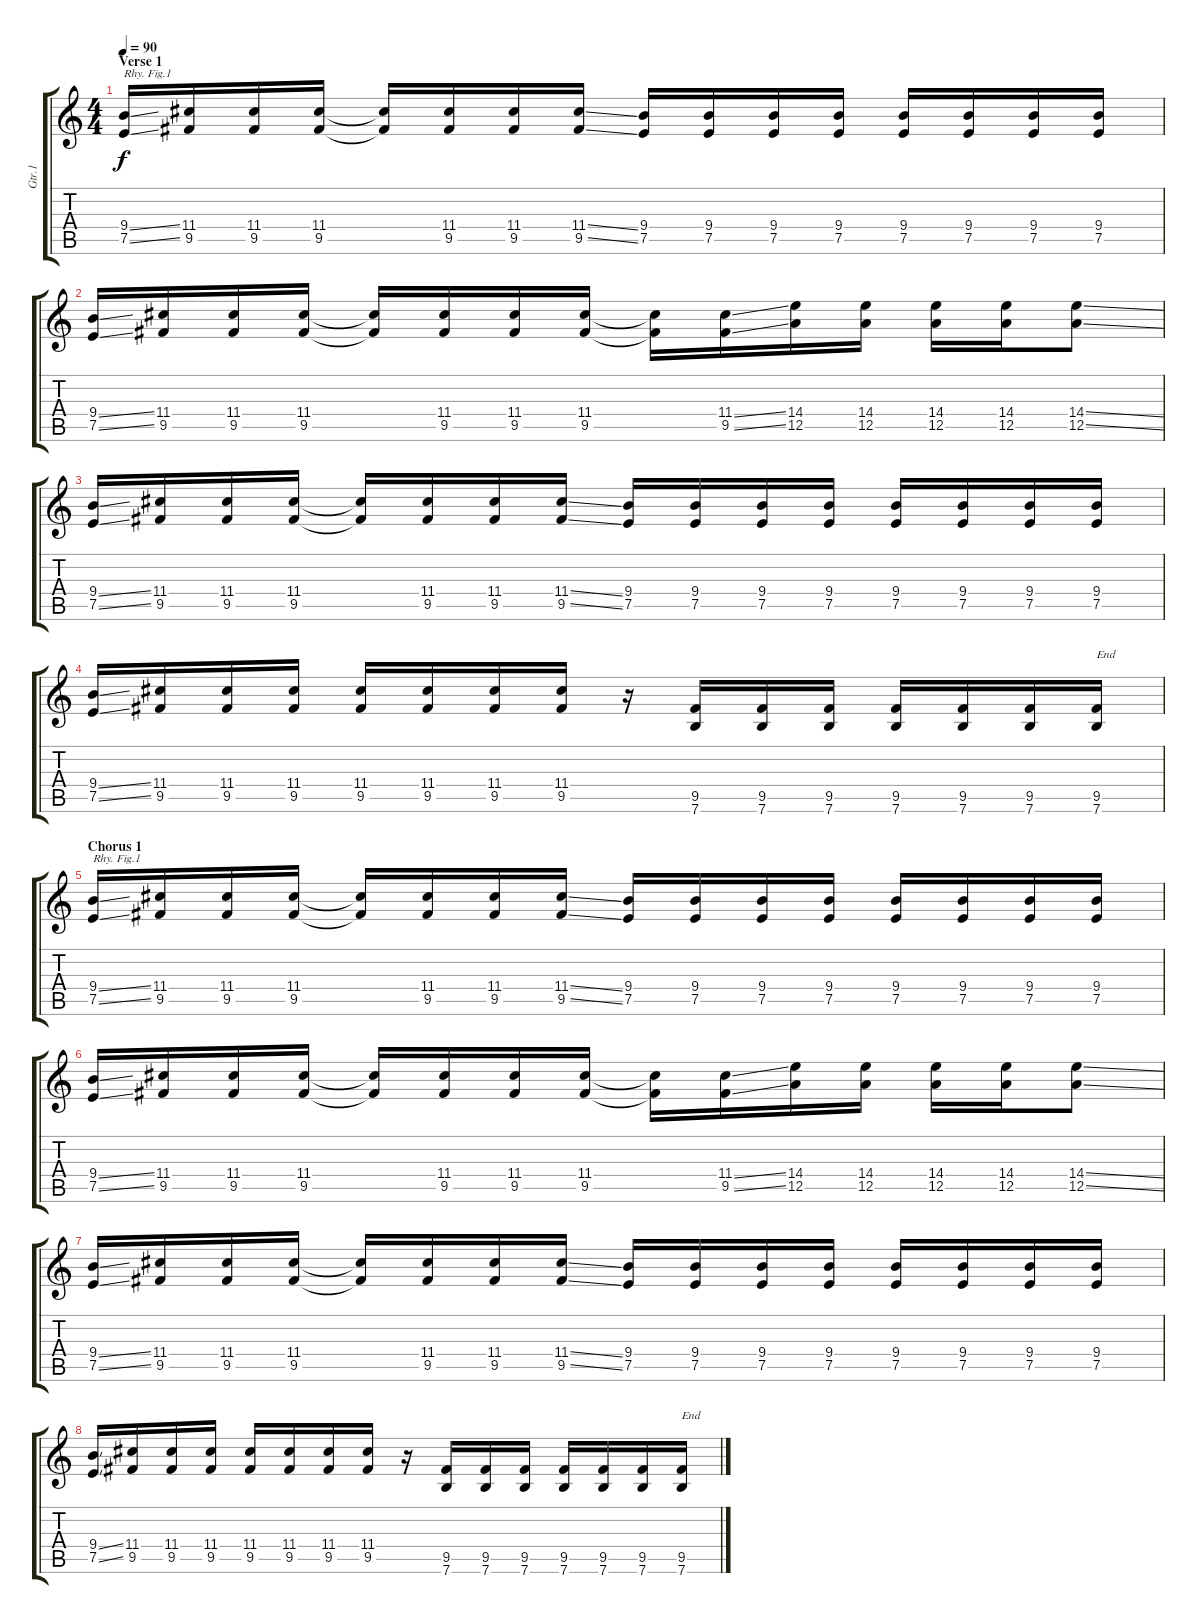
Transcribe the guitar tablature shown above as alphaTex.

\track ("Gtr.1" "Gtr.1") {instrument electricguitarclean}
\staff {score tabs}
\tuning (E4 B3 G3 D3 A2 E2) {hide}
\ts (4 4)
\section ("" "Verse 1")
\tempo 90
\clef g2
\ks c
(9.4{ss} 7.5{ss}).16{txt "Rhy. Fig.1" dy f} (11.4 9.5).16 (11.4 9.5).16 (11.4 9.5).16 (11.4{t} 9.5{t}).16 (11.4 9.5).16 (11.4 9.5).16 (11.4{ss} 9.5{ss}).16 (9.4 7.5).16 (9.4 7.5).16 (9.4 7.5).16 (9.4 7.5).16 (9.4 7.5).16 (9.4 7.5).16 (9.4 7.5).16 (9.4 7.5).16 |
(9.4{ss} 7.5{ss}).16 (11.4 9.5).16 (11.4 9.5).16 (11.4 9.5).16 (11.4{t} 9.5{t}).16 (11.4 9.5).16 (11.4 9.5).16 (11.4 9.5).16 (11.4{t} 9.5{t}).16 (11.4{ss} 9.5{ss}).16 (14.4 12.5).16 (14.4 12.5).16 (14.4 12.5).16 (14.4 12.5).16 (14.4{ss} 12.5{ss}).8 |
(9.4{ss} 7.5{ss}).16 (11.4 9.5).16 (11.4 9.5).16 (11.4 9.5).16 (11.4{t} 9.5{t}).16 (11.4 9.5).16 (11.4 9.5).16 (11.4{ss} 9.5{ss}).16 (9.4 7.5).16 (9.4 7.5).16 (9.4 7.5).16 (9.4 7.5).16 (9.4 7.5).16 (9.4 7.5).16 (9.4 7.5).16 (9.4 7.5).16 |
(9.4{ss} 7.5{ss}).16 (11.4 9.5).16 (11.4 9.5).16 (11.4 9.5).16 (11.4 9.5).16 (11.4 9.5).16 (11.4 9.5).16 (11.4 9.5).16 r.16 (9.5 7.6).16 (9.5 7.6).16 (9.5 7.6).16 (9.5 7.6).16 (9.5 7.6).16 (9.5 7.6).16 (9.5 7.6).16{txt "End"} |
\section ("" "Chorus 1")
(9.4{ss} 7.5{ss}).16{txt "Rhy. Fig.1"} (11.4 9.5).16 (11.4 9.5).16 (11.4 9.5).16 (11.4{t} 9.5{t}).16 (11.4 9.5).16 (11.4 9.5).16 (11.4{ss} 9.5{ss}).16 (9.4 7.5).16 (9.4 7.5).16 (9.4 7.5).16 (9.4 7.5).16 (9.4 7.5).16 (9.4 7.5).16 (9.4 7.5).16 (9.4 7.5).16 |
(9.4{ss} 7.5{ss}).16 (11.4 9.5).16 (11.4 9.5).16 (11.4 9.5).16 (11.4{t} 9.5{t}).16 (11.4 9.5).16 (11.4 9.5).16 (11.4 9.5).16 (11.4{t} 9.5{t}).16 (11.4{ss} 9.5{ss}).16 (14.4 12.5).16 (14.4 12.5).16 (14.4 12.5).16 (14.4 12.5).16 (14.4{ss} 12.5{ss}).8 |
(9.4{ss} 7.5{ss}).16 (11.4 9.5).16 (11.4 9.5).16 (11.4 9.5).16 (11.4{t} 9.5{t}).16 (11.4 9.5).16 (11.4 9.5).16 (11.4{ss} 9.5{ss}).16 (9.4 7.5).16 (9.4 7.5).16 (9.4 7.5).16 (9.4 7.5).16 (9.4 7.5).16 (9.4 7.5).16 (9.4 7.5).16 (9.4 7.5).16 |
(9.4{ss} 7.5{ss}).16 (11.4 9.5).16 (11.4 9.5).16 (11.4 9.5).16 (11.4 9.5).16 (11.4 9.5).16 (11.4 9.5).16 (11.4 9.5).16 r.16 (9.5 7.6).16 (9.5 7.6).16 (9.5 7.6).16 (9.5 7.6).16 (9.5 7.6).16 (9.5 7.6).16 (9.5 7.6).16{txt "End"}
